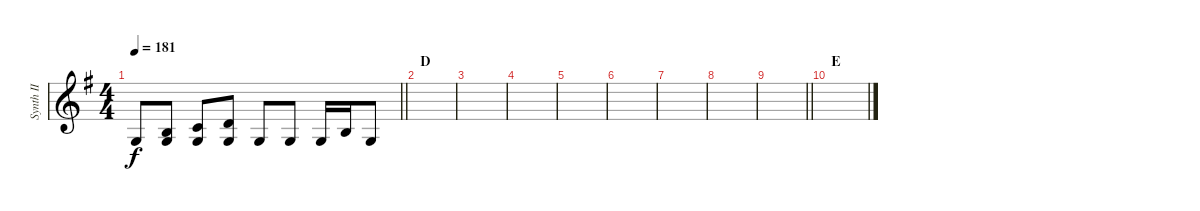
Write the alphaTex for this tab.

\track ("Synth II" "Synth II") {instrument orchestrahit}
\staff {score}
\tuning (E4 B3 G3 D3 A2 E2) {hide}
\ts (4 4)
\tempo 181
\clef g2
\barLineRight lightlight
\ks g
0.3.8{dy f} (0.2 0.3).8 (1.2 0.3).8 (3.2 0.3).8 0.3.8 0.3.8 0.3.16 0.2.16 0.3.8 |
\section ("" "D")
|
|
|
|
|
|
|
\barLineRight lightlight
|
\section ("" "E")
